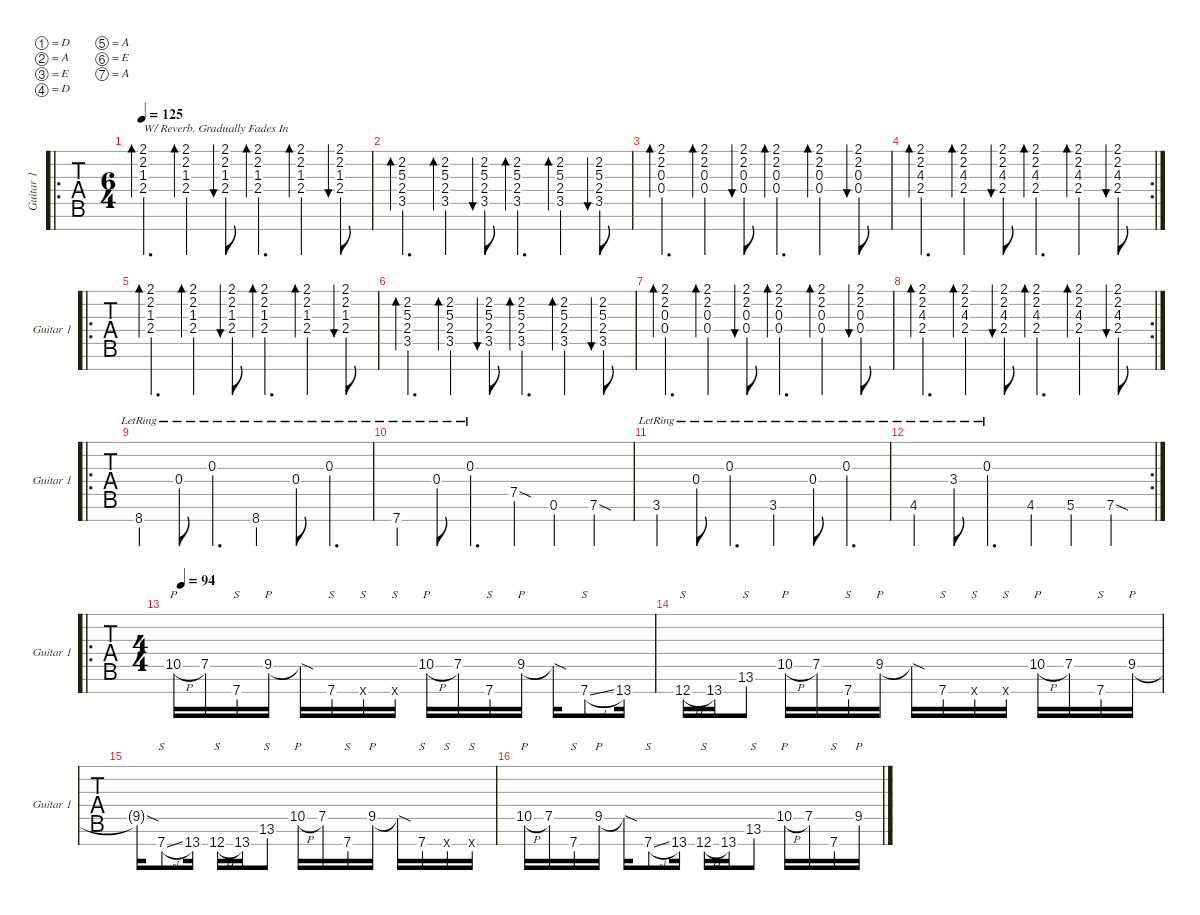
\defaultSystemsLayout 4
\hideDynamics
\bracketExtendMode nobrackets
\singleTrackTrackNamePolicy allsystems
\multiTrackTrackNamePolicy allsystems
\firstSystemTrackNameMode fullname
\otherSystemsTrackNameMode fullname
\otherSystemsTrackNameOrientation horizontal
\track ("Guitar 1" "Guitar 1") {instrument distortionguitar}
\staff {tabs}
\tuning (D4 A3 E3 D3 A2 E2 A1)
\ro
\ts (6 4)
\beaming (8 2 2 2 2 2 2)
\tempo 125
\clef g2
\ks c
(1.3 2.2 2.1 2.4).4{d bd 145 txt "W/ Reverb. Gradually Fades In" dy mf instrument distortionguitar} (1.3 2.2 2.1 2.4).4{bd 143} (1.3 2.2 2.1 2.4).8{bu 104} (1.3 2.2 2.1 2.4).4{d bd 145} (1.3 2.2 2.1 2.4).4{bd 143} (1.3 2.2 2.1 2.4).8{bu 105} |
(2.4 5.3 2.2 3.5).4{d bd 145} (2.4 5.3 2.2 3.5).4{bd 143} (2.4 5.3 2.2 3.5).8{bu 104} (2.4 5.3 2.2 3.5).4{d bd 145} (2.4 5.3 2.2 3.5).4{bd 143} (2.4 5.3 2.2 3.5).8{bu 105} |
(0.3 2.2 2.1 0.4).4{d bd 145} (0.3 2.2 2.1 0.4).4{bd 143} (0.3 2.2 2.1 0.4).8{bu 104} (0.3 2.2 2.1 0.4).4{d bd 145} (0.3 2.2 2.1 0.4).4{bd 143} (0.3 2.2 2.1 0.4).8{bu 105} |
\rc 2
(4.3 2.2 2.1 2.4).4{d bd 145} (4.3 2.2 2.1 2.4).4{bd 143} (4.3 2.2 2.1 2.4).8{bu 104} (4.3 2.2 2.1 2.4).4{d bd 145} (4.3 2.2 2.1 2.4).4{bd 143} (4.3 2.2 2.1 2.4).8{bu 105} |
\ro
(1.3 2.2 2.1 2.4).4{d bd 145} (1.3 2.2 2.1 2.4).4{bd 143} (1.3 2.2 2.1 2.4).8{bu 104} (1.3 2.2 2.1 2.4).4{d bd 145} (1.3 2.2 2.1 2.4).4{bd 143} (1.3 2.2 2.1 2.4).8{bu 105} |
(2.4 5.3 2.2 3.5).4{d bd 145} (2.4 5.3 2.2 3.5).4{bd 143} (2.4 5.3 2.2 3.5).8{bu 104} (2.4 5.3 2.2 3.5).4{d bd 145} (2.4 5.3 2.2 3.5).4{bd 143} (2.4 5.3 2.2 3.5).8{bu 105} |
(0.3 2.2 2.1 0.4).4{d bd 145} (0.3 2.2 2.1 0.4).4{bd 143} (0.3 2.2 2.1 0.4).8{bu 104} (0.3 2.2 2.1 0.4).4{d bd 145} (0.3 2.2 2.1 0.4).4{bd 143} (0.3 2.2 2.1 0.4).8{bu 105} |
\rc 2
(4.3 2.2 2.1 2.4).4{d bd 145} (4.3 2.2 2.1 2.4).4{bd 143} (4.3 2.2 2.1 2.4).8{bu 104} (4.3 2.2 2.1 2.4).4{d bd 145} (4.3 2.2 2.1 2.4).4{bd 143} (4.3 2.2 2.1 2.4).8{bu 105} |
\ro
8.7{lr}.4 0.4{lr}.8 0.3{lr}.4{d} 8.7{lr}.4 0.4{lr}.8 0.3{lr}.4{d} |
7.7{lr}.4 0.4{lr}.8 0.3{lr}.4{d} 7.5{sod}.4 0.6.4 7.6{sod}.4 |
3.6{lr}.4 0.4{lr}.8 0.3{lr}.4{d} 3.6{lr}.4 0.4{lr}.8 0.3{lr}.4{d} |
\rc 2
4.6{lr}.4 3.4{lr}.8 0.3{lr}.4{d} 4.6.4 5.6.4 7.6{sod}.4 |
\ro
\ts (4 4)
\tempo (94 0.01875)
10.5{h}.16{p} 7.5.16 7.7.16{s} 9.5.16{p} 9.5{sod t}.16 7.7.16{s} 7.7{x}.16{s} 7.7{x}.16{s} 10.5{h}.16{p} 7.5.16 7.7.16{s} 9.5.16{p} 9.5{sod t}.16 7.7{sl}.8{s} 13.7.16 |
12.7{h}.16{s} 13.7.16 13.6{st}.8{s} 10.5{h}.16{p} 7.5.16 7.7.16{s} 9.5.16{p} 9.5{sod t}.16 7.7.16{s} 7.7{x}.16{s} 7.7{x}.16{s} 10.5{h}.16{p} 7.5.16 7.7.16{s} 9.5.16{p} |
9.5{sod t}.16 7.7{sl}.8{s} 13.7.16 12.7{h}.16{s} 13.7.16 13.6{st}.8{s} 10.5{h}.16{p} 7.5.16 7.7.16{s} 9.5.16{p} 9.5{sod t}.16 7.7.16{s} 7.7{x}.16{s} 7.7{x}.16{s} |
10.5{h}.16{p} 7.5.16 7.7.16{s} 9.5.16{p} 9.5{sod t}.16 7.7{sl}.8{s} 13.7.16 12.7{h}.16{s} 13.7.16 13.6{st}.8{s} 10.5{h}.16{p} 7.5.16 7.7.16{s} 9.5.16{p}
